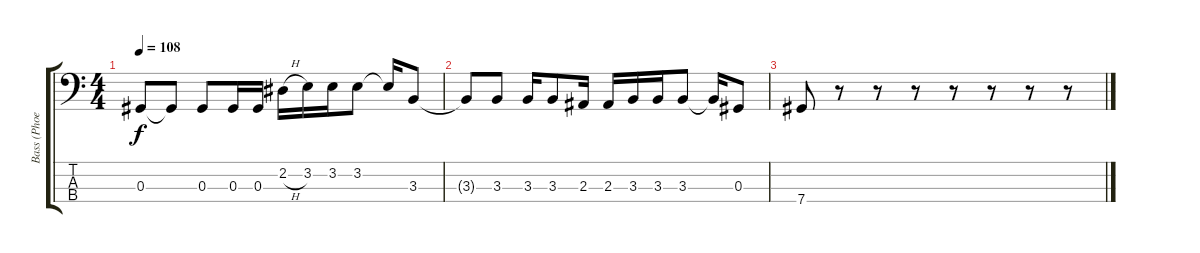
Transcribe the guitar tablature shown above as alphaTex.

\track ("Bass (Phoenix)" "Bass (Phoe") {instrument electricbassfinger}
\staff {score tabs}
\tuning (Gb2 Db2 Ab1 Db1) {hide}
\ts (4 4)
\tempo 108
\clef f4
\ks c
0.3.8{dy f} 0.3{t}.8 0.3.8 0.3.16 0.3.16 2.2{h}.16 3.2.16 3.2.16 3.2.8 3.2{t}.16 3.3.8 |
3.3{t}.8 3.3.8 3.3.16 3.3.8 2.3.16 2.3.16 3.3.16 3.3.16 3.3.8 3.3{t}.16 0.3.8 |
7.4.8 r.8 r.8 r.8 r.8 r.8 r.8 r.8
